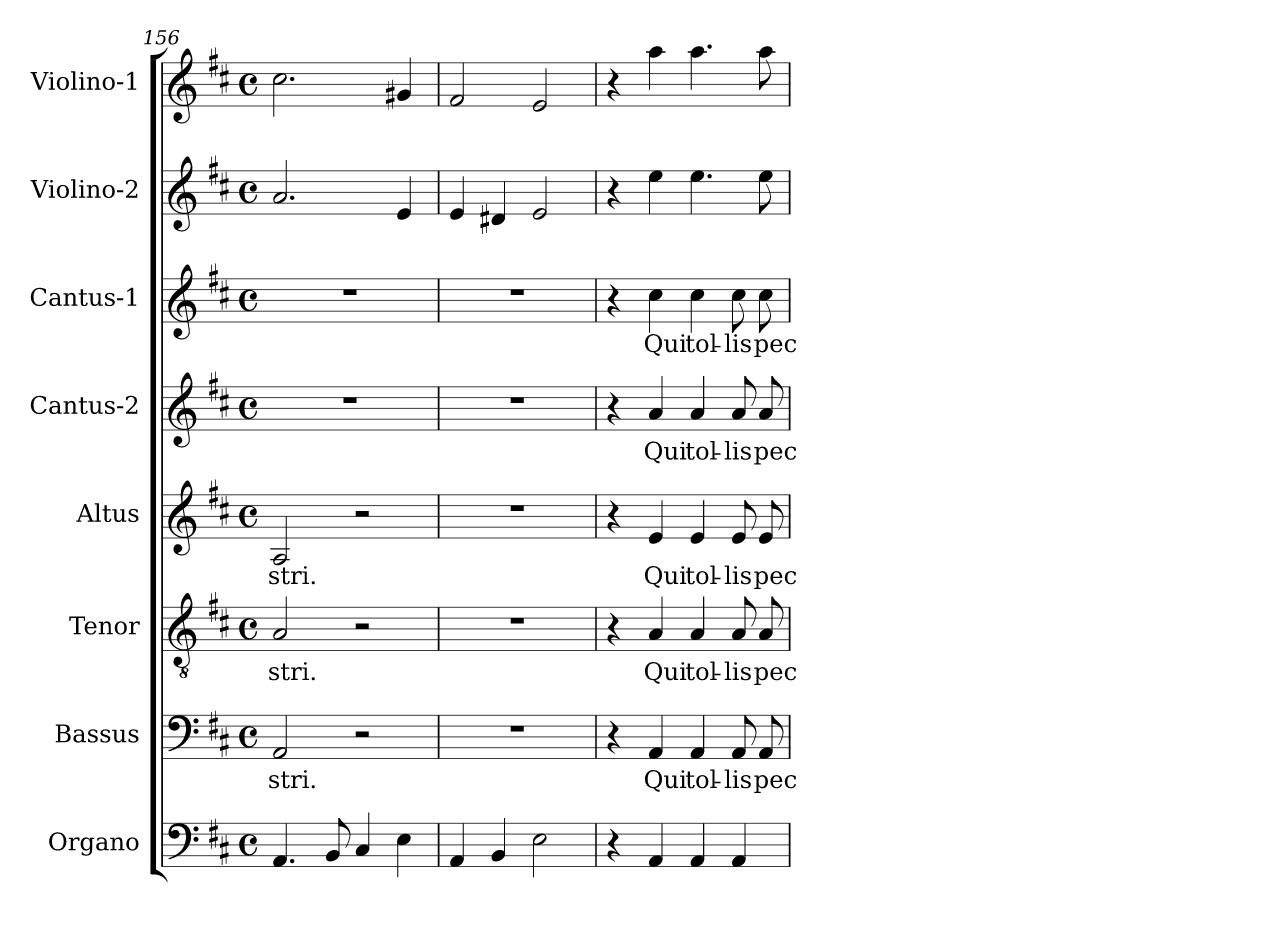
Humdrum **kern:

**kern	**kern	**text	**kern	**text	**kern	**text	**kern	**text	**kern	**text	**kern	**kern
*part8	*part7	*part7	*part6	*part6	*part5	*part5	*part4	*part4	*part3	*part3	*part2	*part1
*staff8	*staff7	*staff7	*staff6	*staff6	*staff5	*staff5	*staff4	*staff4	*staff3	*staff3	*staff2	*staff1
*I"Organo	*I"Bassus	*	*I"Tenor	*	*I"Altus	*	*I"Cantus-2	*	*I"Cantus-1	*	*I"Violino-2	*I"Violino-1
*I'Og	*I'B	*	*I'T	*	*I'A	*	*I'C2	*	*I'C1	*	*I'V2	*I'V1
*clefF4	*clefF4	*	*clefGv2	*	*clefG2	*	*clefG2	*	*clefG2	*	*clefG2	*clefG2
*k[f#c#]	*k[f#c#]	*	*k[f#c#]	*	*k[f#c#]	*	*k[f#c#]	*	*k[f#c#]	*	*k[f#c#]	*k[f#c#]
*D:	*D:	*	*D:	*	*D:	*	*D:	*	*D:	*	*D:	*D:
*M4/4	*M4/4	*	*M4/4	*	*M4/4	*	*M4/4	*	*M4/4	*	*M4/4	*M4/4
*met(c)	*met(c)	*	*met(c)	*	*met(c)	*	*met(c)	*	*met(c)	*	*met(c)	*met(c)
=156	=156	=156	=156	=156	=156	=156	=156	=156	=156	=156	=156	=156
!	!	!LO:LY:b	!	!	!	!	!	!	!	!	!	!
!	!	!	!	!LO:LY:b	!	!	!	!	!	!	!	!
!	!	!	!	!	!	!LO:LY:b	!	!	!	!	!	!
4.AA/	2AA/	-stri.	2A/	-stri.	2A/	-stri.	1r	.	1r	.	2.a/	2.cc#\
8BB/	.	.	.	.	.	.	.	.	.	.	.	.
4C#/	2r	.	2r	.	2r	.	.	.	.	.	.	.
4E\	.	.	.	.	.	.	.	.	.	.	4e/	4g#X/
!!LO:PB:g=z
=157	=157	=157	=157	=157	=157	=157	=157	=157	=157	=157	=157	=157
4AA/	1r	.	1r	.	1r	.	1r	.	1r	.	4e/	2f#/
4BB/	.	.	.	.	.	.	.	.	.	.	4d#X/	.
2E\	.	.	.	.	.	.	.	.	.	.	2e/	2e/
=158	=158	=158	=158	=158	=158	=158	=158	=158	=158	=158	=158	=158
4r	4r	.	4r	.	4r	.	4r	.	4r	.	4r	4r
!	!	!LO:LY:b	!	!	!	!	!	!	!	!	!	!
!	!	!	!	!LO:LY:b	!	!	!	!	!	!	!	!
!	!	!	!	!	!	!LO:LY:b	!	!	!	!	!	!
!	!	!	!	!	!	!	!	!LO:LY:b	!	!	!	!
!	!	!	!	!	!	!	!	!	!	!LO:LY:b	!	!
4AA/	4AA/	Qui	4A/	Qui	4e/	Qui	4a/	Qui	4cc#\	Qui	4ee\	4aa\
!	!	!LO:LY:b	!	!	!	!	!	!	!	!	!	!
!	!	!	!	!LO:LY:b	!	!	!	!	!	!	!	!
!	!	!	!	!	!	!LO:LY:b	!	!	!	!	!	!
!	!	!	!	!	!	!	!	!LO:LY:b	!	!	!	!
!	!	!	!	!	!	!	!	!	!	!LO:LY:b	!	!
4AA/	4AA/	tol-	4A/	tol-	4e/	tol-	4a/	tol-	4cc#\	tol-	4.ee\	4.aa\
!	!	!LO:LY:b	!	!	!	!	!	!	!	!	!	!
!	!	!	!	!LO:LY:b	!	!	!	!	!	!	!	!
!	!	!	!	!	!	!LO:LY:b	!	!	!	!	!	!
!	!	!	!	!	!	!	!	!LO:LY:b	!	!	!	!
!	!	!	!	!	!	!	!	!	!	!LO:LY:b	!	!
4AA/	8AA/	-lis	8A/	-lis	8e/	-lis	8a/	-lis	8cc#\	-lis	.	.
!	!	!LO:LY:b	!	!	!	!	!	!	!	!	!	!
!	!	!	!	!LO:LY:b	!	!	!	!	!	!	!	!
!	!	!	!	!	!	!LO:LY:b	!	!	!	!	!	!
!	!	!	!	!	!	!	!	!LO:LY:b	!	!	!	!
!	!	!	!	!	!	!	!	!	!	!LO:LY:b	!	!
.	8AA/	pec-	8A/	pec-	8e/	pec-	8a/	pec-	8cc#\	pec-	8ee\	8aa\
=	=	=	=	=	=	=	=	=	=	=	=	=
*-	*-	*-	*-	*-	*-	*-	*-	*-	*-	*-	*-	*-
